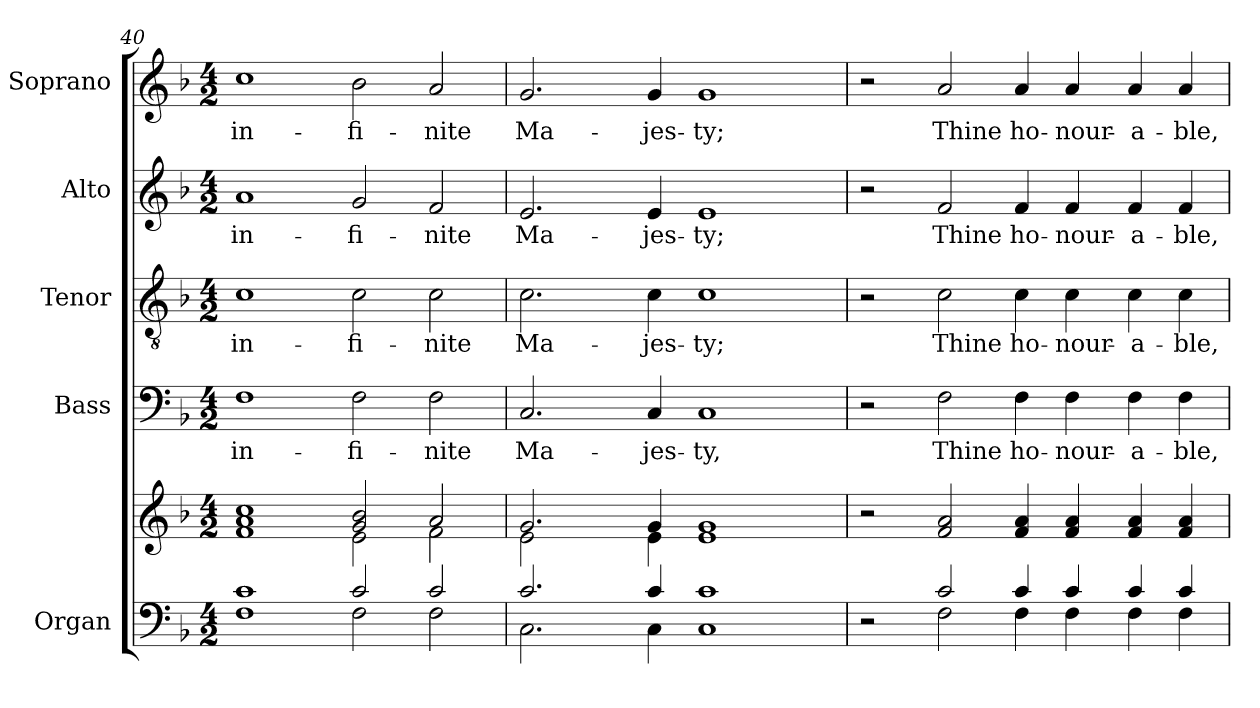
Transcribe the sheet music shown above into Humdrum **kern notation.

**kern	**kern	**kern	**text	**kern	**text	**kern	**text	**kern	**text
*part5	*part5	*part4	*part4	*part3	*part3	*part2	*part2	*part1	*part1
*staff6	*staff5	*staff4	*staff4	*staff3	*staff3	*staff2	*staff2	*staff1	*staff1
*I"Organ	*	*I"Bass	*	*I"Tenor	*	*I"Alto	*	*I"Soprano	*
*I'Org.	*	*I'B.	*	*I'T.	*	*I'A.	*	*I'S.	*
*clefF4	*clefG2	*clefF4	*	*clefGv2	*	*clefG2	*	*clefG2	*
*	*	*	*	*ITrd7c12	*	*	*	*	*
*k[b-]	*k[b-]	*k[b-]	*	*k[b-]	*	*k[b-]	*	*k[b-]	*
*F:	*F:	*F:	*	*F:	*	*F:	*	*F:	*
*M4/2	*M4/2	*M4/2	*	*M4/2	*	*M4/2	*	*M4/2	*
=40	=40	=40	=40	=40	=40	=40	=40	=40	=40
*^	*^	*	*	*	*	*	*	*	*
!	!	!	!	!	!LO:LY:b:color=#000000	!	!	!	!	!	!
!	!	!	!	!	!	!	!LO:LY:b:color=#000000	!	!	!	!
!	!	!	!	!	!	!	!	!	!LO:LY:b:color=#000000	!	!
!	!	!	!	!	!	!	!	!	!	!	!LO:LY:b:color=#000000
1Fi 1ci	1ryy	1fi 1ai 1cci	1ryy	1Fi	in-	1Ci	in-	1ai	in-	1cci	in-
!	!	!	!	!	!LO:LY:b:color=#000000	!	!	!	!	!	!
!	!	!	!	!	!	!	!LO:LY:b:color=#000000	!	!	!	!
!	!	!	!	!	!	!	!	!	!LO:LY:b:color=#000000	!	!
!	!	!	!	!	!	!	!	!	!	!	!LO:LY:b:color=#000000
2ci/	2Fi\	2gi/ 2b-i	2ei\	2Fi\	-fi-	2Ci\	-fi-	2gi/	-fi-	2b-i\	-fi-
!	!	!	!	!	!LO:LY:b:color=#000000	!	!	!	!	!	!
!	!	!	!	!	!	!	!LO:LY:b:color=#000000	!	!	!	!
!	!	!	!	!	!	!	!	!	!LO:LY:b:color=#000000	!	!
!	!	!	!	!	!	!	!	!	!	!	!LO:LY:b:color=#000000
2ci/	2Fi\	2ai/	2fi\	2Fi\	-nite	2Ci\	-nite	2fi/	-nite	2ai/	-nite
=41	=41	=41	=41	=41	=41	=41	=41	=41	=41	=41	=41
*	*^	*	*^	*	*	*	*	*	*	*	*
!	!	!	!	!	!	!	!LO:LY:b:color=#000000	!	!	!	!	!	!
!	!	!	!	!	!	!	!	!	!LO:LY:b:color=#000000	!	!	!	!
!	!	!	!	!	!	!	!	!	!	!	!LO:LY:b:color=#000000	!	!
!	!	!	!	!	!	!	!	!	!	!	!	!	!LO:LY:b:color=#000000
2.ci/	2.ryy	2.Ci\	2.gi/	2.ryy	2ei\	2.Ci/	Ma-	2.Ci\	Ma-	2.ei/	Ma-	2.gi/	Ma-
.	.	.	.	.	1.ryy	.	.	.	.	.	.	.	.
!	!	!	!	!	!	!	!LO:LY:b:color=#000000	!	!	!	!	!	!
!	!	!	!	!	!	!	!	!	!LO:LY:b:color=#000000	!	!	!	!
!	!	!	!	!	!	!	!	!	!	!	!LO:LY:b:color=#000000	!	!
!	!	!	!	!	!	!	!	!	!	!	!	!	!LO:LY:b:color=#000000
4ci/	4Ci\	1ryy	4gi/	4ei\	.	4Ci/	-jes-	4Ci\	-jes-	4ei/	-jes-	4gi/	-jes-
!	!	!	!	!	!	!	!LO:LY:b:color=#000000	!	!	!	!	!	!
!	!	!	!	!	!	!	!	!	!LO:LY:b:color=#000000	!	!	!	!
!	!	!	!	!	!	!	!	!	!	!	!LO:LY:b:color=#000000	!	!
!	!	!	!	!	!	!	!	!	!	!	!	!	!LO:LY:b:color=#000000
1Ci 1ci	1ryy	.	1ei 1gi	1ryy	.	1Ci	-ty,	1Ci	-ty;	1ei	-ty;	1gi	-ty;
.	.	4ryy	.	.	.	.	.	.	.	.	.	.	.
*	*v	*v	*	*	*	*	*	*	*	*	*	*	*
*	*	*v	*v	*v	*	*	*	*	*	*	*	*
=42	=42	=42	=42	=42	=42	=42	=42	=42	=42	=42
2ryy	2r	2r	2r	.	2r	.	2r	.	2r	.
!	!	!	!	!LO:LY:b:color=#000000	!	!	!	!	!	!
!	!	!	!	!	!	!LO:LY:b:color=#000000	!	!	!	!
!	!	!	!	!	!	!	!	!LO:LY:b:color=#000000	!	!
!	!	!	!	!	!	!	!	!	!	!LO:LY:b:color=#000000
2ci/	2Fi\	2fi/ 2ai	2Fi\	Thine	2Ci\	Thine	2fi/	Thine	2ai/	Thine
!	!	!	!	!LO:LY:b:color=#000000	!	!	!	!	!	!
!	!	!	!	!	!	!LO:LY:b:color=#000000	!	!	!	!
!	!	!	!	!	!	!	!	!LO:LY:b:color=#000000	!	!
!	!	!	!	!	!	!	!	!	!	!LO:LY:b:color=#000000
4ci/	4Fi\	4fi/ 4ai	4Fi\	ho-	4Ci\	ho-	4fi/	ho-	4ai/	ho-
!	!	!	!	!LO:LY:b:color=#000000	!	!	!	!	!	!
!	!	!	!	!	!	!LO:LY:b:color=#000000	!	!	!	!
!	!	!	!	!	!	!	!	!LO:LY:b:color=#000000	!	!
!	!	!	!	!	!	!	!	!	!	!LO:LY:b:color=#000000
4ci/	4Fi\	4fi/ 4ai	4Fi\	-nour-	4Ci\	-nour-	4fi/	-nour-	4ai/	-nour-
!	!	!	!	!LO:LY:b:color=#000000	!	!	!	!	!	!
!	!	!	!	!	!	!LO:LY:b:color=#000000	!	!	!	!
!	!	!	!	!	!	!	!	!LO:LY:b:color=#000000	!	!
!	!	!	!	!	!	!	!	!	!	!LO:LY:b:color=#000000
4ci/	4Fi\	4fi/ 4ai	4Fi\	-a-	4Ci\	-a-	4fi/	-a-	4ai/	-a-
!	!	!	!	!LO:LY:b:color=#000000	!	!	!	!	!	!
!	!	!	!	!	!	!LO:LY:b:color=#000000	!	!	!	!
!	!	!	!	!	!	!	!	!LO:LY:b:color=#000000	!	!
!	!	!	!	!	!	!	!	!	!	!LO:LY:b:color=#000000
4ci/	4Fi\	4fi/ 4ai	4Fi\	-ble,	4Ci\	-ble,	4fi/	-ble,	4ai/	-ble,
*v	*v	*	*	*	*	*	*	*	*	*
=	=	=	=	=	=	=	=	=	=
*-	*-	*-	*-	*-	*-	*-	*-	*-	*-
